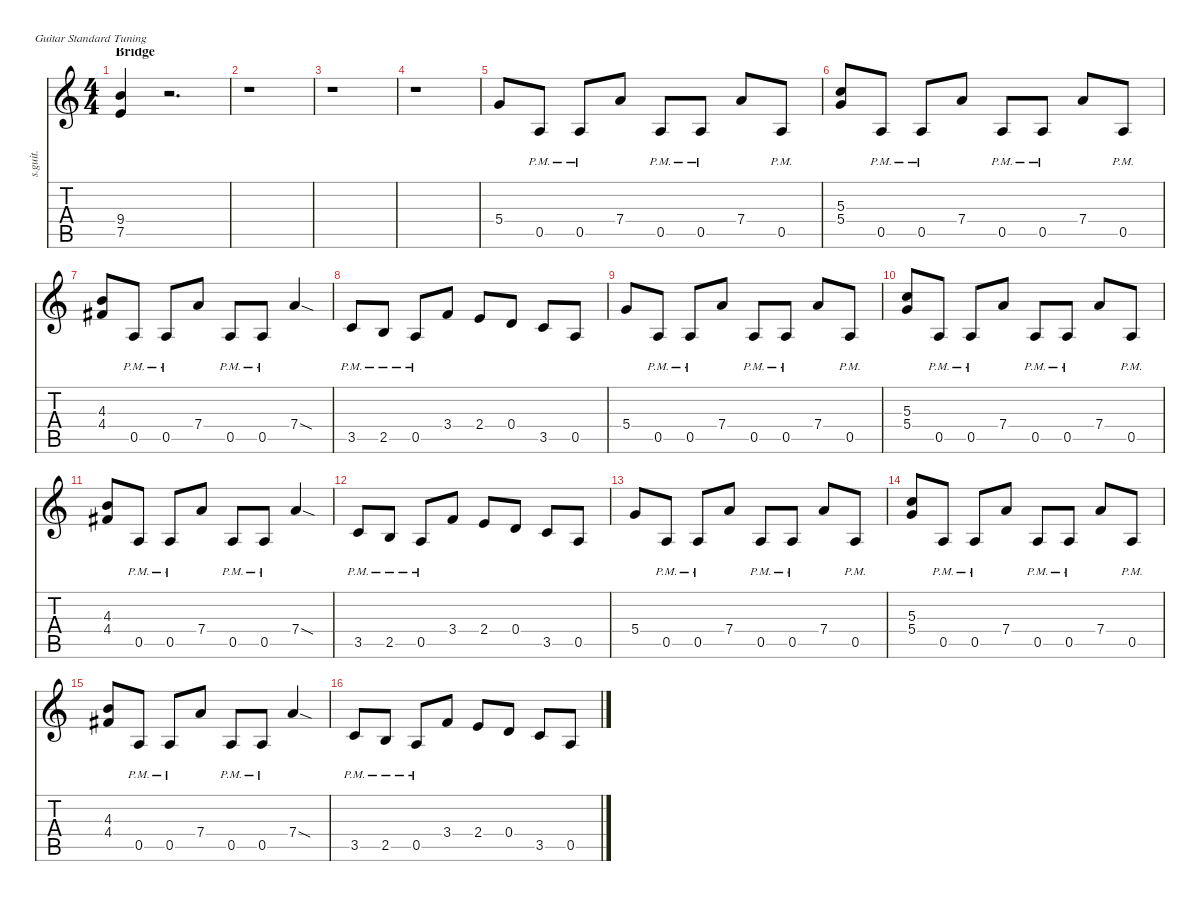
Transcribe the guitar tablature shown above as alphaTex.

\defaultSystemsLayout 4
\hideDynamics
\bracketExtendMode nobrackets
\track ("James Hetfield - Rhythm Guitar" "s.guit.") {instrument distortionguitar}
\staff {score tabs}
\tuning (E4 B3 G3 D3 A2 E2)
\ts (4 4)
\section ("" "Bridge")
\tempo (208 hide)
\clef g2
\ks c
(9.4 7.5).4{lyrics (0 "") lyrics (1 "") lyrics (2 "") lyrics (3 "") lyrics (4 "") dy f} r.2{d} |
r.1 |
r.1 |
r.1 |
5.4.8{lyrics (0 "") lyrics (1 "") lyrics (2 "") lyrics (3 "") lyrics (4 "")} 0.5{pm}.8{lyrics (0 "") lyrics (1 "") lyrics (2 "") lyrics (3 "") lyrics (4 "")} 0.5{pm}.8{lyrics (0 "") lyrics (1 "") lyrics (2 "") lyrics (3 "") lyrics (4 "")} 7.4.8{lyrics (0 "") lyrics (1 "") lyrics (2 "") lyrics (3 "") lyrics (4 "")} 0.5{pm}.8{lyrics (0 "") lyrics (1 "") lyrics (2 "") lyrics (3 "") lyrics (4 "")} 0.5{pm}.8{lyrics (0 "") lyrics (1 "") lyrics (2 "") lyrics (3 "") lyrics (4 "")} 7.4.8{lyrics (0 "") lyrics (1 "") lyrics (2 "") lyrics (3 "") lyrics (4 "")} 0.5{pm}.8{lyrics (0 "") lyrics (1 "") lyrics (2 "") lyrics (3 "") lyrics (4 "")} |
(5.3 5.4).8{lyrics (0 "") lyrics (1 "") lyrics (2 "") lyrics (3 "") lyrics (4 "")} 0.5{pm}.8{lyrics (0 "") lyrics (1 "") lyrics (2 "") lyrics (3 "") lyrics (4 "")} 0.5{pm}.8{lyrics (0 "") lyrics (1 "") lyrics (2 "") lyrics (3 "") lyrics (4 "")} 7.4.8{lyrics (0 "") lyrics (1 "") lyrics (2 "") lyrics (3 "") lyrics (4 "")} 0.5{pm}.8{lyrics (0 "") lyrics (1 "") lyrics (2 "") lyrics (3 "") lyrics (4 "")} 0.5{pm}.8{lyrics (0 "") lyrics (1 "") lyrics (2 "") lyrics (3 "") lyrics (4 "")} 7.4.8{lyrics (0 "") lyrics (1 "") lyrics (2 "") lyrics (3 "") lyrics (4 "")} 0.5{pm}.8{lyrics (0 "") lyrics (1 "") lyrics (2 "") lyrics (3 "") lyrics (4 "")} |
(4.3 4.4{acc #}).8{lyrics (0 "") lyrics (1 "") lyrics (2 "") lyrics (3 "") lyrics (4 "")} 0.5{pm}.8{lyrics (0 "") lyrics (1 "") lyrics (2 "") lyrics (3 "") lyrics (4 "")} 0.5{pm}.8{lyrics (0 "") lyrics (1 "") lyrics (2 "") lyrics (3 "") lyrics (4 "")} 7.4.8{lyrics (0 "") lyrics (1 "") lyrics (2 "") lyrics (3 "") lyrics (4 "")} 0.5{pm}.8{lyrics (0 "") lyrics (1 "") lyrics (2 "") lyrics (3 "") lyrics (4 "")} 0.5{pm}.8{lyrics (0 "") lyrics (1 "") lyrics (2 "") lyrics (3 "") lyrics (4 "")} 7.4{sod}.4{lyrics (0 "") lyrics (1 "") lyrics (2 "") lyrics (3 "") lyrics (4 "")} |
3.5{pm}.8{lyrics (0 "") lyrics (1 "") lyrics (2 "") lyrics (3 "") lyrics (4 "")} 2.5{pm}.8{lyrics (0 "") lyrics (1 "") lyrics (2 "") lyrics (3 "") lyrics (4 "")} 0.5{pm}.8{lyrics (0 "") lyrics (1 "") lyrics (2 "") lyrics (3 "") lyrics (4 "")} 3.4.8{lyrics (0 "") lyrics (1 "") lyrics (2 "") lyrics (3 "") lyrics (4 "")} 2.4.8{lyrics (0 "") lyrics (1 "") lyrics (2 "") lyrics (3 "") lyrics (4 "")} 0.4.8{lyrics (0 "") lyrics (1 "") lyrics (2 "") lyrics (3 "") lyrics (4 "")} 3.5.8{lyrics (0 "") lyrics (1 "") lyrics (2 "") lyrics (3 "") lyrics (4 "")} 0.5.8{lyrics (0 "") lyrics (1 "") lyrics (2 "") lyrics (3 "") lyrics (4 "")} |
5.4.8{lyrics (0 "") lyrics (1 "") lyrics (2 "") lyrics (3 "") lyrics (4 "")} 0.5{pm}.8{lyrics (0 "") lyrics (1 "") lyrics (2 "") lyrics (3 "") lyrics (4 "")} 0.5{pm}.8{lyrics (0 "") lyrics (1 "") lyrics (2 "") lyrics (3 "") lyrics (4 "")} 7.4.8{lyrics (0 "") lyrics (1 "") lyrics (2 "") lyrics (3 "") lyrics (4 "")} 0.5{pm}.8{lyrics (0 "") lyrics (1 "") lyrics (2 "") lyrics (3 "") lyrics (4 "")} 0.5{pm}.8{lyrics (0 "") lyrics (1 "") lyrics (2 "") lyrics (3 "") lyrics (4 "")} 7.4.8{lyrics (0 "") lyrics (1 "") lyrics (2 "") lyrics (3 "") lyrics (4 "")} 0.5{pm}.8{lyrics (0 "") lyrics (1 "") lyrics (2 "") lyrics (3 "") lyrics (4 "")} |
(5.3 5.4).8{lyrics (0 "") lyrics (1 "") lyrics (2 "") lyrics (3 "") lyrics (4 "")} 0.5{pm}.8{lyrics (0 "") lyrics (1 "") lyrics (2 "") lyrics (3 "") lyrics (4 "")} 0.5{pm}.8{lyrics (0 "") lyrics (1 "") lyrics (2 "") lyrics (3 "") lyrics (4 "")} 7.4.8{lyrics (0 "") lyrics (1 "") lyrics (2 "") lyrics (3 "") lyrics (4 "")} 0.5{pm}.8{lyrics (0 "") lyrics (1 "") lyrics (2 "") lyrics (3 "") lyrics (4 "")} 0.5{pm}.8{lyrics (0 "") lyrics (1 "") lyrics (2 "") lyrics (3 "") lyrics (4 "")} 7.4.8{lyrics (0 "") lyrics (1 "") lyrics (2 "") lyrics (3 "") lyrics (4 "")} 0.5{pm}.8{lyrics (0 "") lyrics (1 "") lyrics (2 "") lyrics (3 "") lyrics (4 "")} |
(4.3 4.4{acc #}).8{lyrics (0 "") lyrics (1 "") lyrics (2 "") lyrics (3 "") lyrics (4 "")} 0.5{pm}.8{lyrics (0 "") lyrics (1 "") lyrics (2 "") lyrics (3 "") lyrics (4 "")} 0.5{pm}.8{lyrics (0 "") lyrics (1 "") lyrics (2 "") lyrics (3 "") lyrics (4 "")} 7.4.8{lyrics (0 "") lyrics (1 "") lyrics (2 "") lyrics (3 "") lyrics (4 "")} 0.5{pm}.8{lyrics (0 "") lyrics (1 "") lyrics (2 "") lyrics (3 "") lyrics (4 "")} 0.5{pm}.8{lyrics (0 "") lyrics (1 "") lyrics (2 "") lyrics (3 "") lyrics (4 "")} 7.4{sod}.4{lyrics (0 "") lyrics (1 "") lyrics (2 "") lyrics (3 "") lyrics (4 "")} |
3.5{pm}.8{lyrics (0 "") lyrics (1 "") lyrics (2 "") lyrics (3 "") lyrics (4 "")} 2.5{pm}.8{lyrics (0 "") lyrics (1 "") lyrics (2 "") lyrics (3 "") lyrics (4 "")} 0.5{pm}.8{lyrics (0 "") lyrics (1 "") lyrics (2 "") lyrics (3 "") lyrics (4 "")} 3.4.8{lyrics (0 "") lyrics (1 "") lyrics (2 "") lyrics (3 "") lyrics (4 "")} 2.4.8{lyrics (0 "") lyrics (1 "") lyrics (2 "") lyrics (3 "") lyrics (4 "")} 0.4.8{lyrics (0 "") lyrics (1 "") lyrics (2 "") lyrics (3 "") lyrics (4 "")} 3.5.8{lyrics (0 "") lyrics (1 "") lyrics (2 "") lyrics (3 "") lyrics (4 "")} 0.5.8{lyrics (0 "") lyrics (1 "") lyrics (2 "") lyrics (3 "") lyrics (4 "")} |
5.4.8{lyrics (0 "") lyrics (1 "") lyrics (2 "") lyrics (3 "") lyrics (4 "")} 0.5{pm}.8{lyrics (0 "") lyrics (1 "") lyrics (2 "") lyrics (3 "") lyrics (4 "")} 0.5{pm}.8{lyrics (0 "") lyrics (1 "") lyrics (2 "") lyrics (3 "") lyrics (4 "")} 7.4.8{lyrics (0 "") lyrics (1 "") lyrics (2 "") lyrics (3 "") lyrics (4 "")} 0.5{pm}.8{lyrics (0 "") lyrics (1 "") lyrics (2 "") lyrics (3 "") lyrics (4 "")} 0.5{pm}.8{lyrics (0 "") lyrics (1 "") lyrics (2 "") lyrics (3 "") lyrics (4 "")} 7.4.8{lyrics (0 "") lyrics (1 "") lyrics (2 "") lyrics (3 "") lyrics (4 "")} 0.5{pm}.8{lyrics (0 "") lyrics (1 "") lyrics (2 "") lyrics (3 "") lyrics (4 "")} |
(5.3 5.4).8{lyrics (0 "") lyrics (1 "") lyrics (2 "") lyrics (3 "") lyrics (4 "")} 0.5{pm}.8{lyrics (0 "") lyrics (1 "") lyrics (2 "") lyrics (3 "") lyrics (4 "")} 0.5{pm}.8{lyrics (0 "") lyrics (1 "") lyrics (2 "") lyrics (3 "") lyrics (4 "")} 7.4.8{lyrics (0 "") lyrics (1 "") lyrics (2 "") lyrics (3 "") lyrics (4 "")} 0.5{pm}.8{lyrics (0 "") lyrics (1 "") lyrics (2 "") lyrics (3 "") lyrics (4 "")} 0.5{pm}.8{lyrics (0 "") lyrics (1 "") lyrics (2 "") lyrics (3 "") lyrics (4 "")} 7.4.8{lyrics (0 "") lyrics (1 "") lyrics (2 "") lyrics (3 "") lyrics (4 "")} 0.5{pm}.8{lyrics (0 "") lyrics (1 "") lyrics (2 "") lyrics (3 "") lyrics (4 "")} |
(4.3 4.4{acc #}).8{lyrics (0 "") lyrics (1 "") lyrics (2 "") lyrics (3 "") lyrics (4 "")} 0.5{pm}.8{lyrics (0 "") lyrics (1 "") lyrics (2 "") lyrics (3 "") lyrics (4 "")} 0.5{pm}.8{lyrics (0 "") lyrics (1 "") lyrics (2 "") lyrics (3 "") lyrics (4 "")} 7.4.8{lyrics (0 "") lyrics (1 "") lyrics (2 "") lyrics (3 "") lyrics (4 "")} 0.5{pm}.8{lyrics (0 "") lyrics (1 "") lyrics (2 "") lyrics (3 "") lyrics (4 "")} 0.5{pm}.8{lyrics (0 "") lyrics (1 "") lyrics (2 "") lyrics (3 "") lyrics (4 "")} 7.4{sod}.4{lyrics (0 "") lyrics (1 "") lyrics (2 "") lyrics (3 "") lyrics (4 "")} |
3.5{pm}.8{lyrics (0 "") lyrics (1 "") lyrics (2 "") lyrics (3 "") lyrics (4 "")} 2.5{pm}.8{lyrics (0 "") lyrics (1 "") lyrics (2 "") lyrics (3 "") lyrics (4 "")} 0.5{pm}.8{lyrics (0 "") lyrics (1 "") lyrics (2 "") lyrics (3 "") lyrics (4 "")} 3.4.8{lyrics (0 "") lyrics (1 "") lyrics (2 "") lyrics (3 "") lyrics (4 "")} 2.4.8{lyrics (0 "") lyrics (1 "") lyrics (2 "") lyrics (3 "") lyrics (4 "")} 0.4.8{lyrics (0 "") lyrics (1 "") lyrics (2 "") lyrics (3 "") lyrics (4 "")} 3.5.8{lyrics (0 "") lyrics (1 "") lyrics (2 "") lyrics (3 "") lyrics (4 "")} 0.5.8{lyrics (0 "") lyrics (1 "") lyrics (2 "") lyrics (3 "") lyrics (4 "")}
